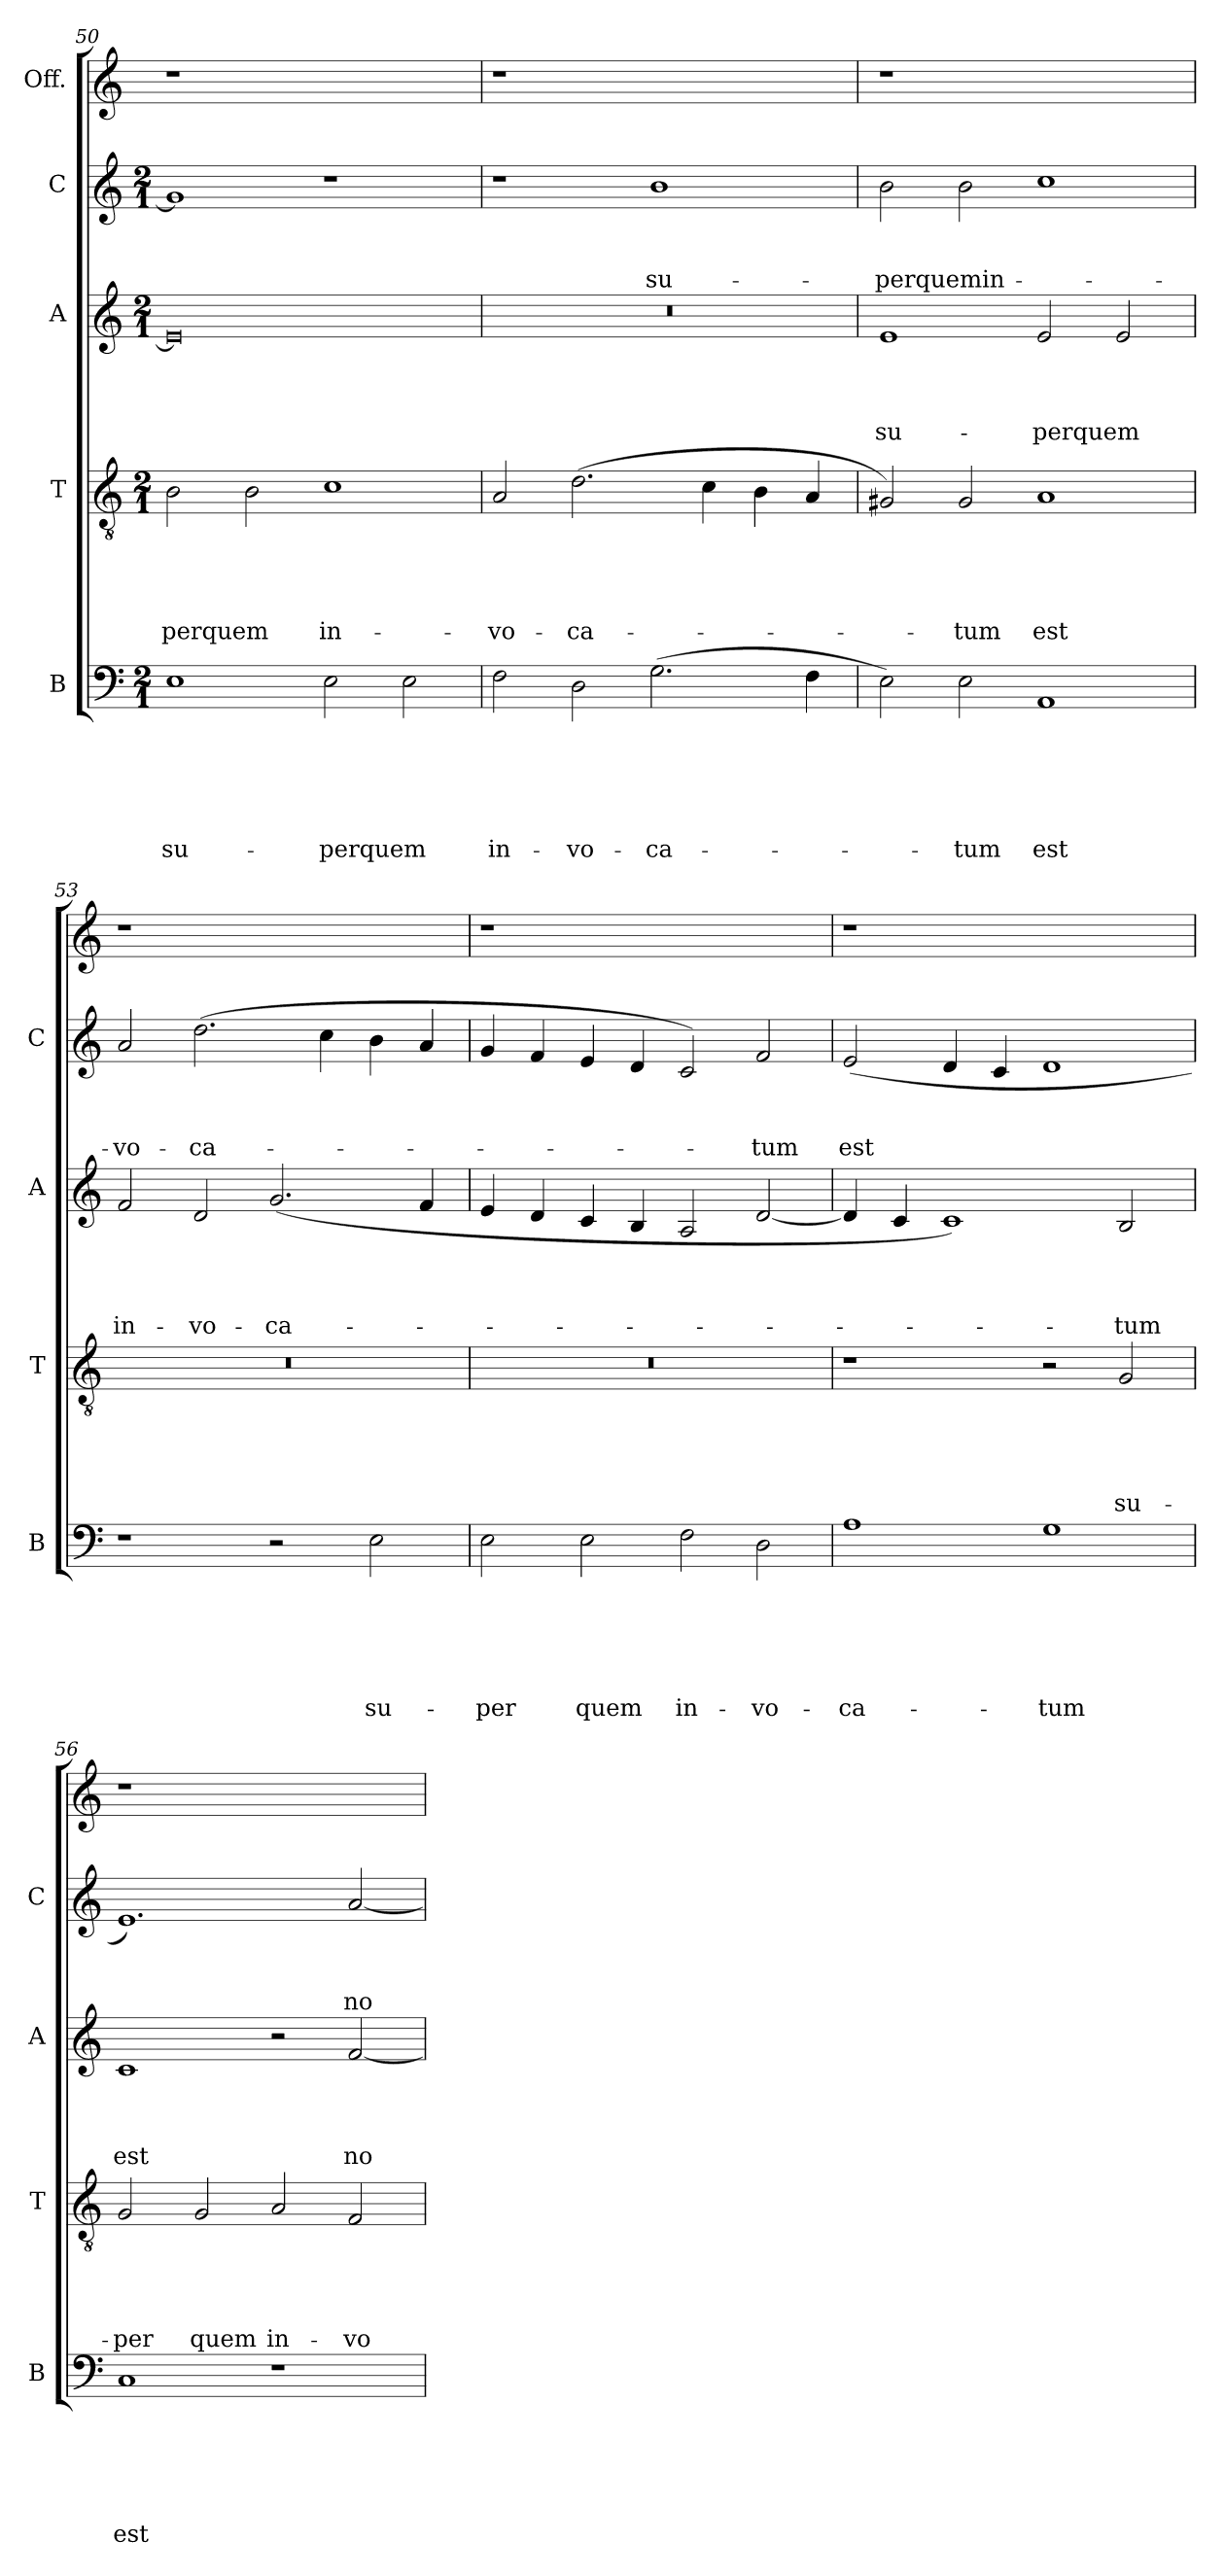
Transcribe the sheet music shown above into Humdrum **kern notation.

**kern	**text	**text	**text	**text	**text	**text	**kern	**text	**text	**text	**text	**text	**kern	**text	**text	**text	**text	**kern	**text	**text	**text	**kern
*part5	*part5	*part5	*part5	*part5	*part5	*part5	*part4	*part4	*part4	*part4	*part4	*part4	*part3	*part3	*part3	*part3	*part3	*part2	*part2	*part2	*part2	*part1
*staff5	*staff5	*staff5	*staff5	*staff5	*staff5	*staff5	*staff4	*staff4	*staff4	*staff4	*staff4	*staff4	*staff3	*staff3	*staff3	*staff3	*staff3	*staff2	*staff2	*staff2	*staff2	*staff1
*I"B	*	*	*	*	*	*	*I"T	*	*	*	*	*	*I"A	*	*	*	*	*I"C	*	*	*	*I"Off.
*I'B	*	*	*	*	*	*	*I'T	*	*	*	*	*	*I'A	*	*	*	*	*I'C	*	*	*	*
*clefF4	*	*	*	*	*	*	*clefGv2	*	*	*	*	*	*clefG2	*	*	*	*	*clefG2	*	*	*	*clefG2
*k[]	*	*	*	*	*	*	*k[]	*	*	*	*	*	*k[]	*	*	*	*	*k[]	*	*	*	*k[]
*C:	*	*	*	*	*	*	*C:	*	*	*	*	*	*C:	*	*	*	*	*C:	*	*	*	*C:
*M2/1	*	*	*	*	*	*	*M2/1	*	*	*	*	*	*M2/1	*	*	*	*	*M2/1	*	*	*	*
=50	=50	=50	=50	=50	=50	=50	=50	=50	=50	=50	=50	=50	=50	=50	=50	=50	=50	=50	=50	=50	=50	=50
!	!	!	!	!	!	!LO:LY:b	!	!	!	!	!	!LO:LY:b	!	!	!	!	!	!	!	!	!	!
1E	.	.	.	.	.	su-	2B\	.	.	.	.	-perquem	0e]	.	.	.	.	1g#]	.	.	.	1r
.	.	.	.	.	.	.	2B\	.	.	.	.	.	.	.	.	.	.	.	.	.	.	.
!	!	!	!	!	!	!LO:LY:b	!	!	!	!	!	!LO:LY:b	!	!	!	!	!	!	!	!	!	!
2E\	.	.	.	.	.	-perquem	1c	.	.	.	.	in-	.	.	.	.	.	1r	.	.	.	1ryy
2E\	.	.	.	.	.	.	.	.	.	.	.	.	.	.	.	.	.	.	.	.	.	.
!!LO:LB:g=z
=51	=51	=51	=51	=51	=51	=51	=51	=51	=51	=51	=51	=51	=51	=51	=51	=51	=51	=51	=51	=51	=51	=51
!	!	!	!	!	!	!LO:LY:b	!	!	!	!	!	!LO:LY:b	!LO:N:vis=1	!	!	!	!	!	!	!	!	!
2F\	.	.	.	.	.	in-	2A/	.	.	.	.	-vo-	0r	.	.	.	.	1r	.	.	.	1r
!	!	!	!	!	!	!LO:LY:b	!	!	!	!	!	!LO:LY:b	!	!	!	!	!	!	!	!	!	!
2D\	.	.	.	.	.	-vo-	(>2.d\	.	.	.	.	-ca-	.	.	.	.	.	.	.	.	.	.
!	!	!	!	!	!	!LO:LY:b	!	!	!	!	!	!	!	!	!	!	!	!	!	!	!LO:LY:b	!
(>2.G\	.	.	.	.	.	-ca-	.	.	.	.	.	.	.	.	.	.	.	1b	.	.	su-	1ryy
.	.	.	.	.	.	.	4c\	.	.	.	.	.	.	.	.	.	.	.	.	.	.	.
.	.	.	.	.	.	.	4B\	.	.	.	.	.	.	.	.	.	.	.	.	.	.	.
4F\	.	.	.	.	.	.	4A/	.	.	.	.	.	.	.	.	.	.	.	.	.	.	.
=52	=52	=52	=52	=52	=52	=52	=52	=52	=52	=52	=52	=52	=52	=52	=52	=52	=52	=52	=52	=52	=52	=52
!	!	!	!	!	!	!	!	!	!	!	!	!	!	!	!	!	!LO:LY:b	!	!	!	!LO:LY:b	!
2E\)	.	.	.	.	.	.	2G#X/)	.	.	.	.	.	1e	.	.	.	su-	2b\	.	.	-perquemin-	1r
!	!	!	!	!	!	!LO:LY:b	!	!	!	!	!	!LO:LY:b	!	!	!	!	!	!	!	!	!	!
2E\	.	.	.	.	.	-tum	2G#/	.	.	.	.	-tum	.	.	.	.	.	2b\	.	.	.	.
!	!	!	!	!	!	!LO:LY:b	!	!	!	!	!	!LO:LY:b	!	!	!	!	!LO:LY:b	!	!	!	!	!
1AA	.	.	.	.	.	est	1A	.	.	.	.	est	2e/	.	.	.	-perquem	1cc	.	.	.	1ryy
.	.	.	.	.	.	.	.	.	.	.	.	.	2e/	.	.	.	.	.	.	.	.	.
=53	=53	=53	=53	=53	=53	=53	=53	=53	=53	=53	=53	=53	=53	=53	=53	=53	=53	=53	=53	=53	=53	=53
!	!	!	!	!	!	!	!LO:N:vis=1	!	!	!	!	!	!	!	!	!	!LO:LY:b	!	!	!	!LO:LY:b	!
1r	.	.	.	.	.	.	0r	.	.	.	.	.	2f/	.	.	.	in-	2a/	.	.	-vo-	1r
!	!	!	!	!	!	!	!	!	!	!	!	!	!	!	!	!	!LO:LY:b	!	!	!	!LO:LY:b	!
.	.	.	.	.	.	.	.	.	.	.	.	.	2d/	.	.	.	-vo-	(>2.dd\	.	.	-ca-	.
!	!	!	!	!	!	!	!	!	!	!	!	!	!	!	!	!	!LO:LY:b	!	!	!	!	!
2r	.	.	.	.	.	.	.	.	.	.	.	.	(2.g/	.	.	.	-ca-	.	.	.	.	1ryy
.	.	.	.	.	.	.	.	.	.	.	.	.	.	.	.	.	.	4cc\	.	.	.	.
!	!	!	!	!	!	!LO:LY:b	!	!	!	!	!	!	!	!	!	!	!	!	!	!	!	!
2E\	.	.	.	.	.	su-	.	.	.	.	.	.	.	.	.	.	.	4b\	.	.	.	.
.	.	.	.	.	.	.	.	.	.	.	.	.	4f/	.	.	.	.	4a/	.	.	.	.
=54	=54	=54	=54	=54	=54	=54	=54	=54	=54	=54	=54	=54	=54	=54	=54	=54	=54	=54	=54	=54	=54	=54
!	!	!	!	!	!	!LO:LY:b	!LO:N:vis=1	!	!	!	!	!	!	!	!	!	!	!	!	!	!	!
2E\	.	.	.	.	.	-per	0r	.	.	.	.	.	4e/	.	.	.	.	4g/	.	.	.	1r
.	.	.	.	.	.	.	.	.	.	.	.	.	4d/	.	.	.	.	4f/	.	.	.	.
!	!	!	!	!	!	!LO:LY:b	!	!	!	!	!	!	!	!	!	!	!	!	!	!	!	!
2E\	.	.	.	.	.	quem	.	.	.	.	.	.	4c/	.	.	.	.	4e/	.	.	.	.
.	.	.	.	.	.	.	.	.	.	.	.	.	4B/	.	.	.	.	4d/	.	.	.	.
!	!	!	!	!	!	!LO:LY:b	!	!	!	!	!	!	!	!	!	!	!	!	!	!	!	!
2F\	.	.	.	.	.	in-	.	.	.	.	.	.	2A/	.	.	.	.	2c/)	.	.	.	1ryy
!	!	!	!	!	!	!LO:LY:b	!	!	!	!	!	!	!	!	!	!	!	!	!	!	!LO:LY:b	!
2D\	.	.	.	.	.	-vo-	.	.	.	.	.	.	[<2d/	.	.	.	.	2f/	.	.	-tum	.
=55	=55	=55	=55	=55	=55	=55	=55	=55	=55	=55	=55	=55	=55	=55	=55	=55	=55	=55	=55	=55	=55	=55
!	!	!	!	!	!	!LO:LY:b	!	!	!	!	!	!	!	!	!	!	!	!	!	!	!LO:LY:b	!
1A	.	.	.	.	.	-ca-	1r	.	.	.	.	.	4d/]	.	.	.	.	(<2e/	.	.	est	1r
.	.	.	.	.	.	.	.	.	.	.	.	.	4c/	.	.	.	.	.	.	.	.	.
.	.	.	.	.	.	.	.	.	.	.	.	.	1c)	.	.	.	.	4d/	.	.	.	.
.	.	.	.	.	.	.	.	.	.	.	.	.	.	.	.	.	.	4c/	.	.	.	.
!	!	!	!	!	!	!LO:LY:b	!	!	!	!	!	!	!	!	!	!	!	!	!	!	!	!
1G	.	.	.	.	.	-tum	2r	.	.	.	.	.	.	.	.	.	.	1d	.	.	.	1ryy
!	!	!	!	!	!	!	!	!	!	!	!	!LO:LY:b	!	!	!	!	!LO:LY:b	!	!	!	!	!
.	.	.	.	.	.	.	2G/	.	.	.	.	su-	2B/	.	.	.	-tum	.	.	.	.	.
=56	=56	=56	=56	=56	=56	=56	=56	=56	=56	=56	=56	=56	=56	=56	=56	=56	=56	=56	=56	=56	=56	=56
!	!	!	!	!	!	!LO:LY:b	!	!	!	!	!	!LO:LY:b	!	!	!	!	!LO:LY:b	!	!	!	!	!
1C	.	.	.	.	.	est	2G/	.	.	.	.	-per	1c	.	.	.	est	1.e)	.	.	.	1r
!	!	!	!	!	!	!	!	!	!	!	!	!LO:LY:b	!	!	!	!	!	!	!	!	!	!
.	.	.	.	.	.	.	2G/	.	.	.	.	quem	.	.	.	.	.	.	.	.	.	.
!	!	!	!	!	!	!	!	!	!	!	!	!LO:LY:b	!	!	!	!	!	!	!	!	!	!
1r	.	.	.	.	.	.	2A/	.	.	.	.	in-	2r	.	.	.	.	.	.	.	.	1ryy
!	!	!	!	!	!	!	!	!	!	!	!	!LO:LY:b:rj	!	!	!	!	!LO:LY:b	!	!	!	!LO:LY:b	!
.	.	.	.	.	.	.	2F/	.	.	.	.	-vo-	[>2f/	.	.	.	no-	[>2a/	.	.	no-	.
=	=	=	=	=	=	=	=	=	=	=	=	=	=	=	=	=	=	=	=	=	=	=
*-	*-	*-	*-	*-	*-	*-	*-	*-	*-	*-	*-	*-	*-	*-	*-	*-	*-	*-	*-	*-	*-	*-
